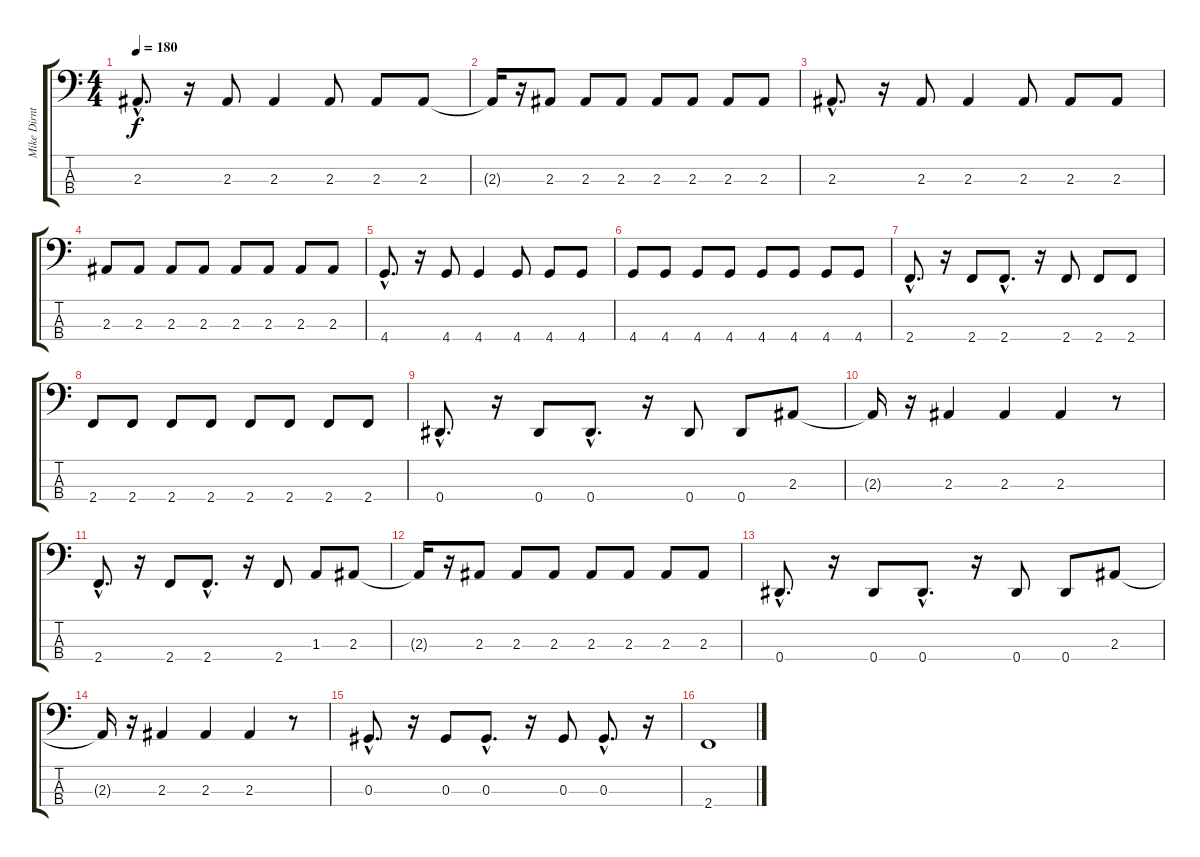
\track ("Mike Dirnt" "Mike Dirnt") {instrument electricbasspick}
\staff {score tabs}
\tuning (Gb2 Db2 Ab1 Eb1) {hide}
\ts (4 4)
\tempo 180
\clef f4
\ks c
2.3{hac}.8{d dy f} r.16 2.3.8 2.3.4 2.3.8 2.3.8 2.3.8 |
2.3{t}.16 r.16 2.3.8 2.3.8 2.3.8 2.3.8 2.3.8 2.3.8 2.3.8 |
2.3{hac}.8{d} r.16 2.3.8 2.3.4 2.3.8 2.3.8 2.3.8 |
2.3.8 2.3.8 2.3.8 2.3.8 2.3.8 2.3.8 2.3.8 2.3.8 |
4.4{hac}.8{d} r.16 4.4.8 4.4.4 4.4.8 4.4.8 4.4.8 |
4.4.8 4.4.8 4.4.8 4.4.8 4.4.8 4.4.8 4.4.8 4.4.8 |
2.4{hac}.8{d} r.16 2.4.8 2.4{hac}.8{d} r.16 2.4.8 2.4.8 2.4.8 |
2.4.8 2.4.8 2.4.8 2.4.8 2.4.8 2.4.8 2.4.8 2.4.8 |
0.4{hac}.8{d} r.16 0.4.8 0.4{hac}.8{d} r.16 0.4.8 0.4.8 2.3.8 |
2.3{t}.16 r.16 2.3.4 2.3.4 2.3.4 r.8 |
2.4{hac}.8{d} r.16 2.4.8 2.4{hac}.8{d} r.16 2.4.8 1.3.8 2.3.8 |
2.3{t}.16 r.16 2.3.8 2.3.8 2.3.8 2.3.8 2.3.8 2.3.8 2.3.8 |
0.4{hac}.8{d} r.16 0.4.8 0.4{hac}.8{d} r.16 0.4.8 0.4.8 2.3.8 |
2.3{t}.16 r.16 2.3.4 2.3.4 2.3.4 r.8 |
0.3{hac}.8{d} r.16 0.3.8 0.3{hac}.8{d} r.16 0.3.8 0.3{hac}.8{d} r.16 |
2.4.1
